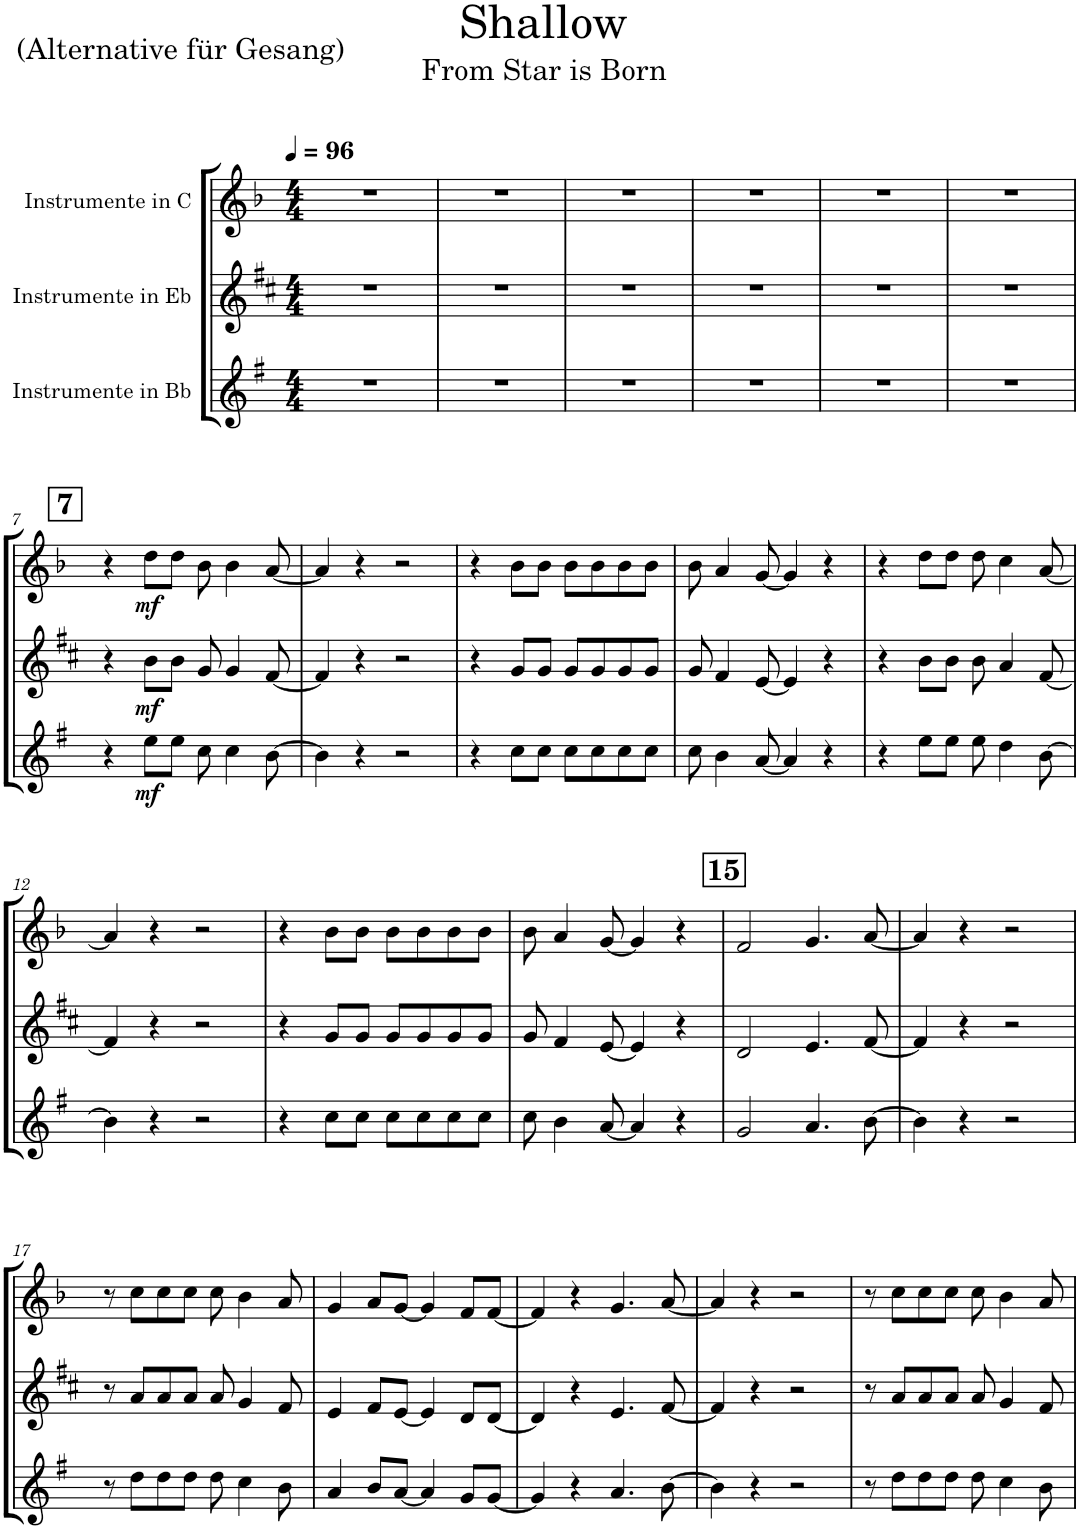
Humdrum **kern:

**kern	**dynam	**kern	**dynam	**kern	**dynam
*part3	*part3	*part2	*part2	*part1	*part1
*staff3	*staff3	*staff2	*staff2	*staff1	*staff1
*I"Instrumente in Bb	*	*I"Instrumente in Eb	*	*I"Instrumente in C	*
*clefG2	*	*clefG2	*	*clefG2	*
*Trd8c14	*	*Trd5c9	*	*	*
*k[f#]	*	*k[f#c#]	*	*k[b-]	*
*M4/4	*	*M4/4	*	*M4/4	*
*MM96	*	*MM96	*	*MM96	*
=1	=1	=1	=1	=1	=1
1r	.	1r	.	1r	.
=2	=2	=2	=2	=2	=2
1r	.	1r	.	1r	.
=3	=3	=3	=3	=3	=3
1r	.	1r	.	1r	.
=4	=4	=4	=4	=4	=4
1r	.	1r	.	1r	.
=5	=5	=5	=5	=5	=5
1r	.	1r	.	1r	.
=6	=6	=6	=6	=6	=6
1r	.	1r	.	1r	.
!!LO:LB:g=z
!!LO:REH:place=s1:a:B:cj:fs=14:t=7
=7	=7	=7	=7	=7	=7
4r	.	4r	.	4r	.
!	!LO:DY:b	!	!LO:DY:b	!	!LO:DY:b
8ee\L	mf	8b\L	mf	8dd\L	mf
8ee\J	.	8b\J	.	8dd\J	.
8cc\	.	8g/	.	8b-\	.
4cc\	.	4g/	.	4b-\	.
[8b\	.	[8f#/	.	[8a/	.
=8	=8	=8	=8	=8	=8
4b\]	.	4f#/]	.	4a/]	.
4r	.	4r	.	4r	.
2r	.	2r	.	2r	.
=9	=9	=9	=9	=9	=9
4r	.	4r	.	4r	.
8cc\L	.	8g/L	.	8b-\L	.
8cc\J	.	8g/J	.	8b-\J	.
8cc\L	.	8g/L	.	8b-\L	.
8cc\	.	8g/	.	8b-\	.
8cc\	.	8g/	.	8b-\	.
8cc\J	.	8g/J	.	8b-\J	.
=10	=10	=10	=10	=10	=10
8cc\	.	8g/	.	8b-\	.
4b\	.	4f#/	.	4a/	.
[8a/	.	[8e/	.	[8g/	.
4a/]	.	4e/]	.	4g/]	.
4r	.	4r	.	4r	.
=11	=11	=11	=11	=11	=11
4r	.	4r	.	4r	.
8ee\L	.	8b\L	.	8dd\L	.
8ee\J	.	8b\J	.	8dd\J	.
8ee\	.	8b\	.	8dd\	.
4dd\	.	4a/	.	4cc\	.
[8b\	.	[8f#/	.	[8a/	.
!!LO:LB:g=z
=12	=12	=12	=12	=12	=12
4b\]	.	4f#/]	.	4a/]	.
4r	.	4r	.	4r	.
2r	.	2r	.	2r	.
=13	=13	=13	=13	=13	=13
4r	.	4r	.	4r	.
8cc\L	.	8g/L	.	8b-\L	.
8cc\J	.	8g/J	.	8b-\J	.
8cc\L	.	8g/L	.	8b-\L	.
8cc\	.	8g/	.	8b-\	.
8cc\	.	8g/	.	8b-\	.
8cc\J	.	8g/J	.	8b-\J	.
=14	=14	=14	=14	=14	=14
8cc\	.	8g/	.	8b-\	.
4b\	.	4f#/	.	4a/	.
[8a/	.	[8e/	.	[8g/	.
4a/]	.	4e/]	.	4g/]	.
4r	.	4r	.	4r	.
!!LO:REH:place=s1:a:B:cj:fs=14:t=15
=15	=15	=15	=15	=15	=15
2g/	.	2d/	.	2f/	.
4.a/	.	4.e/	.	4.g/	.
[8b\	.	[8f#/	.	[8a/	.
=16	=16	=16	=16	=16	=16
4b\]	.	4f#/]	.	4a/]	.
4r	.	4r	.	4r	.
2r	.	2r	.	2r	.
!!LO:LB:g=z
=17	=17	=17	=17	=17	=17
8r	.	8r	.	8r	.
8dd\L	.	8a/L	.	8cc\L	.
8dd\	.	8a/	.	8cc\	.
8dd\J	.	8a/J	.	8cc\J	.
8dd\	.	8a/	.	8cc\	.
4cc\	.	4g/	.	4b-\	.
8b\	.	8f#/	.	8a/	.
=18	=18	=18	=18	=18	=18
4a/	.	4e/	.	4g/	.
8b/L	.	8f#/L	.	8a/L	.
[8a/J	.	[8e/J	.	[8g/J	.
4a/]	.	4e/]	.	4g/]	.
8g/L	.	8d/L	.	8f/L	.
[8g/J	.	[8d/J	.	[8f/J	.
=19	=19	=19	=19	=19	=19
4g/]	.	4d/]	.	4f/]	.
4r	.	4r	.	4r	.
4.a/	.	4.e/	.	4.g/	.
[8b\	.	[8f#/	.	[8a/	.
=20	=20	=20	=20	=20	=20
4b\]	.	4f#/]	.	4a/]	.
4r	.	4r	.	4r	.
2r	.	2r	.	2r	.
=21	=21	=21	=21	=21	=21
8r	.	8r	.	8r	.
8dd\L	.	8a/L	.	8cc\L	.
8dd\	.	8a/	.	8cc\	.
8dd\J	.	8a/J	.	8cc\J	.
8dd\	.	8a/	.	8cc\	.
4cc\	.	4g/	.	4b-\	.
8b\	.	8f#/	.	8a/	.
=	=	=	=	=	=
*-	*-	*-	*-	*-	*-
